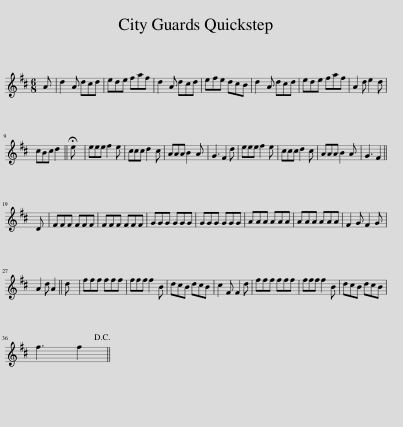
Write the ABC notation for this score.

X:1
L:1/8
M:6/8
I:linebreak $
K:D
V:1 treble
V:1
 A | d2 A dcd | ede faf | d2 A dcd | efe dcB | %5
 d2 A dcd | ede faf | A2 d e2 d |$ cBc d2 || !fermata!e | %10
 eee f2 e | ccc d2 c | AAA B2 A | G3 F2 d | eee f2 e | %15
 ccc d2 c | AAA B2 A | G3 F2 ||$ D | FFF FFF | %20
 FFF FFF | GGG GGG | GGG GGG | AAA AAA | AAA AAA | %25
 F2 G F2 G |$ A2 d A2 || d | fff fff | fff f2 B | %30
 dcB dcB | c2 F F2 d | fff fff | fff f2 B | dcB dcB |$ %35
 f3 f2!D.C.! || %36
